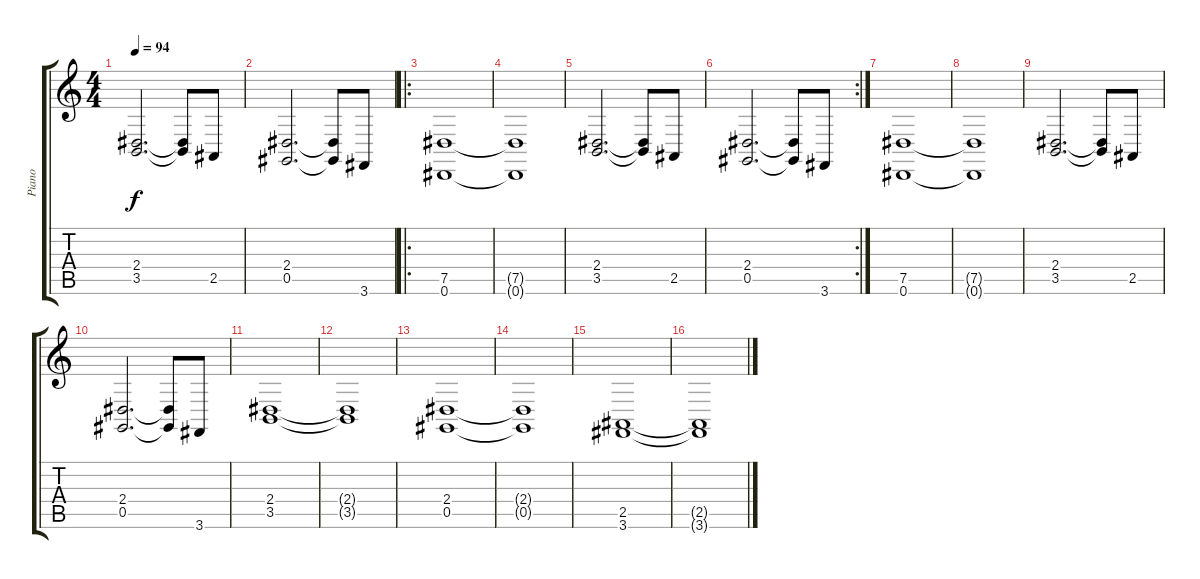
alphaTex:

\track ("Piano" "Piano") {instrument brightacousticpiano}
\staff {score tabs}
\tuning (Eb4 Bb3 Gb3 Db3 Ab2 Eb2) {hide}
\ts (4 4)
\tempo 94
\clef g2
\ks c
(2.4 3.5).2{d dy f} (2.4{t} 3.5{t}).8 2.5.8 |
(2.4 0.5).2{d} (2.4{t} 0.5{t}).8 3.6.8 |
\ro
(7.5 0.6).1 |
(7.5{t} 0.6{t}).1 |
(2.4 3.5).2{d} (2.4{t} 3.5{t}).8 2.5.8 |
\rc 2
(2.4 0.5).2{d} (2.4{t} 0.5{t}).8 3.6.8 |
(7.5 0.6).1 |
(7.5{t} 0.6{t}).1 |
(2.4 3.5).2{d} (2.4{t} 3.5{t}).8 2.5.8 |
(2.4 0.5).2{d} (2.4{t} 0.5{t}).8 3.6.8 |
(2.4 3.5).1 |
(2.4{t} 3.5{t}).1 |
(2.4 0.5).1 |
(2.4{t} 0.5{t}).1 |
(2.5 3.6).1 |
(2.5{t} 3.6{t}).1
